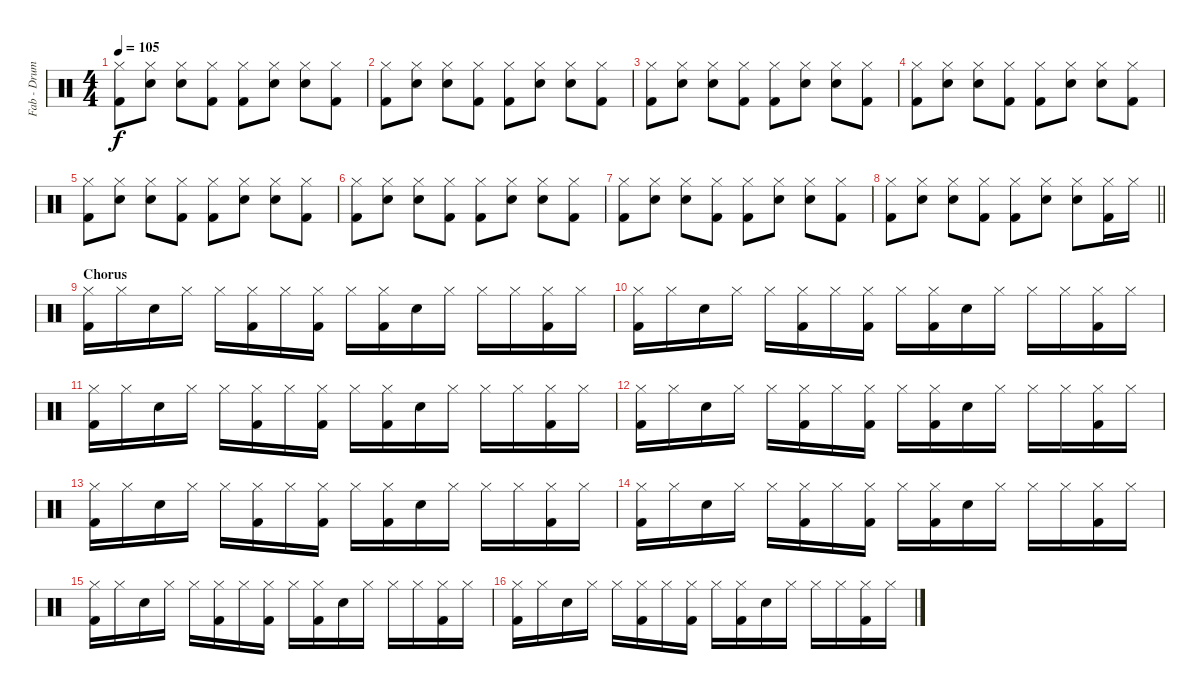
\track ("Fab - Drums MIDI" "Fab - Drum") {instrument percussion}
\staff {score}
\articulation defaults
\ts (4 4)
\tempo 105
\clef neutral
\ks c
("Hi-Hat (closed)" "Kick (hit) 2").8{dy f} ("Hi-Hat (closed)" "Snare (hit) 2").8 ("Hi-Hat (closed)" "Snare (hit) 2").8 ("Hi-Hat (closed)" "Kick (hit) 2").8 ("Hi-Hat (closed)" "Kick (hit) 2").8 ("Hi-Hat (closed)" "Snare (hit) 2").8 ("Hi-Hat (closed)" "Snare (hit) 2").8 ("Hi-Hat (closed)" "Kick (hit) 2").8 |
("Hi-Hat (closed)" "Kick (hit) 2").8 ("Hi-Hat (closed)" "Snare (hit) 2").8 ("Hi-Hat (closed)" "Snare (hit) 2").8 ("Hi-Hat (closed)" "Kick (hit) 2").8 ("Hi-Hat (closed)" "Kick (hit) 2").8 ("Hi-Hat (closed)" "Snare (hit) 2").8 ("Hi-Hat (closed)" "Snare (hit) 2").8 ("Hi-Hat (closed)" "Kick (hit) 2").8 |
("Hi-Hat (closed)" "Kick (hit) 2").8 ("Hi-Hat (closed)" "Snare (hit) 2").8 ("Hi-Hat (closed)" "Snare (hit) 2").8 ("Hi-Hat (closed)" "Kick (hit) 2").8 ("Hi-Hat (closed)" "Kick (hit) 2").8 ("Hi-Hat (closed)" "Snare (hit) 2").8 ("Hi-Hat (closed)" "Snare (hit) 2").8 ("Hi-Hat (closed)" "Kick (hit) 2").8 |
("Hi-Hat (closed)" "Kick (hit) 2").8 ("Hi-Hat (closed)" "Snare (hit) 2").8 ("Hi-Hat (closed)" "Snare (hit) 2").8 ("Hi-Hat (closed)" "Kick (hit) 2").8 ("Hi-Hat (closed)" "Kick (hit) 2").8 ("Hi-Hat (closed)" "Snare (hit) 2").8 ("Hi-Hat (closed)" "Snare (hit) 2").8 ("Hi-Hat (closed)" "Kick (hit) 2").8 |
("Hi-Hat (closed)" "Kick (hit) 2").8 ("Hi-Hat (closed)" "Snare (hit) 2").8 ("Hi-Hat (closed)" "Snare (hit) 2").8 ("Hi-Hat (closed)" "Kick (hit) 2").8 ("Hi-Hat (closed)" "Kick (hit) 2").8 ("Hi-Hat (closed)" "Snare (hit) 2").8 ("Hi-Hat (closed)" "Snare (hit) 2").8 ("Hi-Hat (closed)" "Kick (hit) 2").8 |
("Hi-Hat (closed)" "Kick (hit) 2").8 ("Hi-Hat (closed)" "Snare (hit) 2").8 ("Hi-Hat (closed)" "Snare (hit) 2").8 ("Hi-Hat (closed)" "Kick (hit) 2").8 ("Hi-Hat (closed)" "Kick (hit) 2").8 ("Hi-Hat (closed)" "Snare (hit) 2").8 ("Hi-Hat (closed)" "Snare (hit) 2").8 ("Hi-Hat (closed)" "Kick (hit) 2").8 |
("Hi-Hat (closed)" "Kick (hit) 2").8 ("Hi-Hat (closed)" "Snare (hit) 2").8 ("Hi-Hat (closed)" "Snare (hit) 2").8 ("Hi-Hat (closed)" "Kick (hit) 2").8 ("Hi-Hat (closed)" "Kick (hit) 2").8 ("Hi-Hat (closed)" "Snare (hit) 2").8 ("Hi-Hat (closed)" "Snare (hit) 2").8 ("Hi-Hat (closed)" "Kick (hit) 2").8 |
\barLineRight lightlight
("Hi-Hat (closed)" "Kick (hit) 2").8 ("Hi-Hat (closed)" "Snare (hit) 2").8 ("Hi-Hat (closed)" "Snare (hit) 2").8 ("Hi-Hat (closed)" "Kick (hit) 2").8 ("Hi-Hat (closed)" "Kick (hit) 2").8 ("Hi-Hat (closed)" "Snare (hit) 2").8 ("Hi-Hat (closed)" "Snare (hit) 2").8 ("Hi-Hat (closed)" "Kick (hit) 2").16 "Hi-Hat (closed)".16 |
\section ("" "Chorus")
("Hi-Hat (closed)" "Kick (hit) 2").16 "Hi-Hat (closed)".16 "Snare (hit) 2".16 "Hi-Hat (closed)".16 "Hi-Hat (closed)".16 ("Hi-Hat (closed)" "Kick (hit) 2").16 "Hi-Hat (closed)".16 ("Hi-Hat (closed)" "Kick (hit) 2").16 "Hi-Hat (closed)".16 ("Hi-Hat (closed)" "Kick (hit) 2").16 "Snare (hit) 2".16 "Hi-Hat (closed)".16 "Hi-Hat (closed)".16 "Hi-Hat (closed)".16 ("Hi-Hat (closed)" "Kick (hit) 2").16 "Hi-Hat (closed)".16 |
("Hi-Hat (closed)" "Kick (hit) 2").16 "Hi-Hat (closed)".16 "Snare (hit) 2".16 "Hi-Hat (closed)".16 "Hi-Hat (closed)".16 ("Hi-Hat (closed)" "Kick (hit) 2").16 "Hi-Hat (closed)".16 ("Hi-Hat (closed)" "Kick (hit) 2").16 "Hi-Hat (closed)".16 ("Hi-Hat (closed)" "Kick (hit) 2").16 "Snare (hit) 2".16 "Hi-Hat (closed)".16 "Hi-Hat (closed)".16 "Hi-Hat (closed)".16 ("Hi-Hat (closed)" "Kick (hit) 2").16 "Hi-Hat (closed)".16 |
("Hi-Hat (closed)" "Kick (hit) 2").16 "Hi-Hat (closed)".16 "Snare (hit) 2".16 "Hi-Hat (closed)".16 "Hi-Hat (closed)".16 ("Hi-Hat (closed)" "Kick (hit) 2").16 "Hi-Hat (closed)".16 ("Hi-Hat (closed)" "Kick (hit) 2").16 "Hi-Hat (closed)".16 ("Hi-Hat (closed)" "Kick (hit) 2").16 "Snare (hit) 2".16 "Hi-Hat (closed)".16 "Hi-Hat (closed)".16 "Hi-Hat (closed)".16 ("Hi-Hat (closed)" "Kick (hit) 2").16 "Hi-Hat (closed)".16 |
("Hi-Hat (closed)" "Kick (hit) 2").16 "Hi-Hat (closed)".16 "Snare (hit) 2".16 "Hi-Hat (closed)".16 "Hi-Hat (closed)".16 ("Hi-Hat (closed)" "Kick (hit) 2").16 "Hi-Hat (closed)".16 ("Hi-Hat (closed)" "Kick (hit) 2").16 "Hi-Hat (closed)".16 ("Hi-Hat (closed)" "Kick (hit) 2").16 "Snare (hit) 2".16 "Hi-Hat (closed)".16 "Hi-Hat (closed)".16 "Hi-Hat (closed)".16 ("Hi-Hat (closed)" "Kick (hit) 2").16 "Hi-Hat (closed)".16 |
("Hi-Hat (closed)" "Kick (hit) 2").16 "Hi-Hat (closed)".16 "Snare (hit) 2".16 "Hi-Hat (closed)".16 "Hi-Hat (closed)".16 ("Hi-Hat (closed)" "Kick (hit) 2").16 "Hi-Hat (closed)".16 ("Hi-Hat (closed)" "Kick (hit) 2").16 "Hi-Hat (closed)".16 ("Hi-Hat (closed)" "Kick (hit) 2").16 "Snare (hit) 2".16 "Hi-Hat (closed)".16 "Hi-Hat (closed)".16 "Hi-Hat (closed)".16 ("Hi-Hat (closed)" "Kick (hit) 2").16 "Hi-Hat (closed)".16 |
("Hi-Hat (closed)" "Kick (hit) 2").16 "Hi-Hat (closed)".16 "Snare (hit) 2".16 "Hi-Hat (closed)".16 "Hi-Hat (closed)".16 ("Hi-Hat (closed)" "Kick (hit) 2").16 "Hi-Hat (closed)".16 ("Hi-Hat (closed)" "Kick (hit) 2").16 "Hi-Hat (closed)".16 ("Hi-Hat (closed)" "Kick (hit) 2").16 "Snare (hit) 2".16 "Hi-Hat (closed)".16 "Hi-Hat (closed)".16 "Hi-Hat (closed)".16 ("Hi-Hat (closed)" "Kick (hit) 2").16 "Hi-Hat (closed)".16 |
("Hi-Hat (closed)" "Kick (hit) 2").16 "Hi-Hat (closed)".16 "Snare (hit) 2".16 "Hi-Hat (closed)".16 "Hi-Hat (closed)".16 ("Hi-Hat (closed)" "Kick (hit) 2").16 "Hi-Hat (closed)".16 ("Hi-Hat (closed)" "Kick (hit) 2").16 "Hi-Hat (closed)".16 ("Hi-Hat (closed)" "Kick (hit) 2").16 "Snare (hit) 2".16 "Hi-Hat (closed)".16 "Hi-Hat (closed)".16 "Hi-Hat (closed)".16 ("Hi-Hat (closed)" "Kick (hit) 2").16 "Hi-Hat (closed)".16 |
("Hi-Hat (closed)" "Kick (hit) 2").16 "Hi-Hat (closed)".16 "Snare (hit) 2".16 "Hi-Hat (closed)".16 "Hi-Hat (closed)".16 ("Hi-Hat (closed)" "Kick (hit) 2").16 "Hi-Hat (closed)".16 ("Hi-Hat (closed)" "Kick (hit) 2").16 "Hi-Hat (closed)".16 ("Hi-Hat (closed)" "Kick (hit) 2").16 "Snare (hit) 2".16 "Hi-Hat (closed)".16 "Hi-Hat (closed)".16 "Hi-Hat (closed)".16 ("Hi-Hat (closed)" "Kick (hit) 2").16 "Hi-Hat (closed)".16
